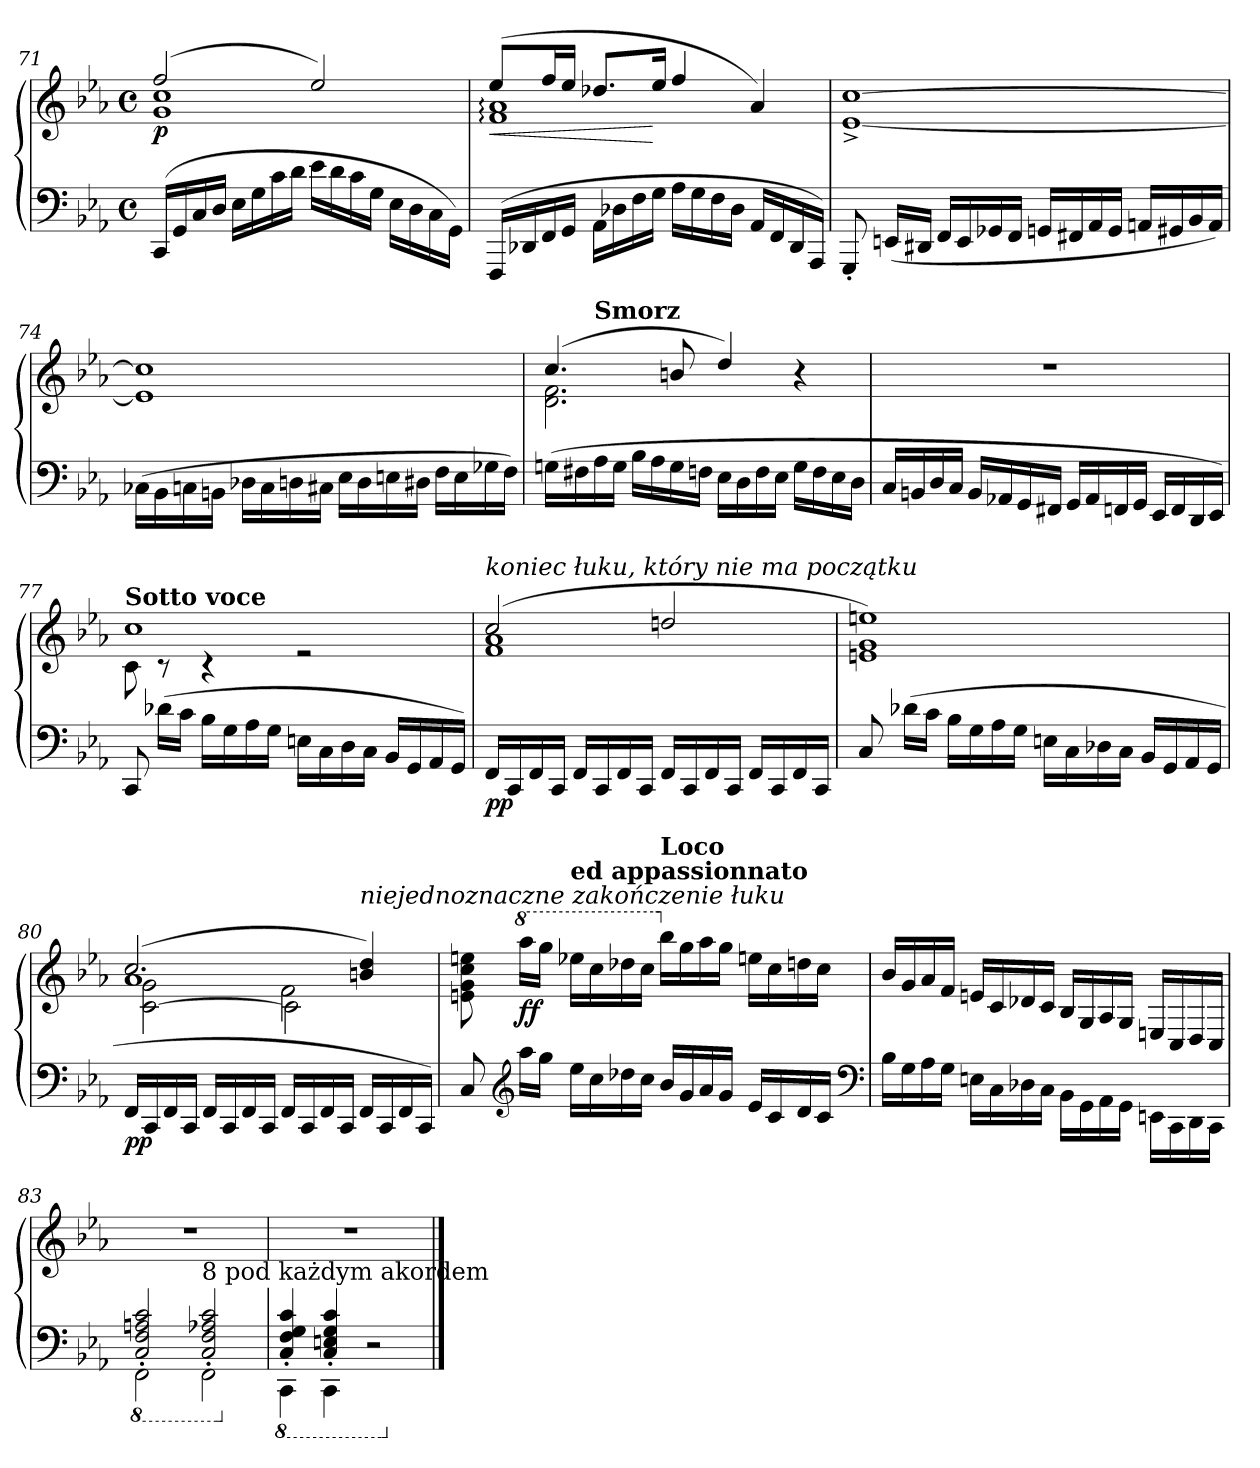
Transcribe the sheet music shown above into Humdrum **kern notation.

**kern	**kern	**dynam
*part1	*part1	*part1
*staff2	*staff1	*staff1/2
*clefF4	*clefG2	*
*k[b-e-a-]	*k[b-e-a-]	*
*M2/2	*M2/2	*
*met(c)	*met(c)	*
=71	=71	=71
*	*^	*
!	!	!	!LO:DY:b
(>16CCLL	(>2ff/	1g 1cc	p
16GG	.	.	.
16C	.	.	.
16DJJ	.	.	.
16E-LL	.	.	.
16G	.	.	.
16c	.	.	.
16dJJ	.	.	.
16e-LL	2ee-)	.	.
16d	.	.	.
16c	.	.	.
16GJJ	.	.	.
16E-\LL	.	.	.
16D	.	.	.
16C	.	.	.
16GGJJ)	.	.	.
=72	=72	=72	=72
!	!	!	!LO:HP:b
(>16FFFLL	(>8ee-L	1f: 1a-:	<
16DD-X	.	.	.
16FF	16ffL	.	.
16GGJJ	16ee-JJ	.	.
16AA-LL	8.dd-XL	.	.
16D-X	.	.	.
16F	.	.	.
16GJJ	16ee-Jk	.	[
16A-LL	4ff	.	.
16G	.	.	.
16F	.	.	.
16D-JJ	.	.	.
16AA-LL	4a-)	.	.
16FF	.	.	.
16DD-	.	.	.
16AAA-JJ)	.	.	.
*	*v	*v	*
=73	=73	=73
8GGG'<	[1e-^< [1cc^<	.
(<16EEnLL	.	.
16DD#XJJ	.	.
16FFLL	.	.
16EE	.	.
16GG-X	.	.
16FFJJ	.	.
16GGnLL	.	.
16FF#X	.	.
16AA-	.	.
16GGJJ	.	.
16AAnLL	.	.
16GG#X	.	.
16BB-	.	.
16AAJJ)	.	.
=74	=74	=74
(>16C-XLL	1e-] 1cc]	.
16BB-	.	.
16Cn\	.	.
16BBnJJ	.	.
16D-XLL	.	.
16C\	.	.
16Dn	.	.
16C#XJJ	.	.
16E-LL	.	.
16D	.	.
16En	.	.
16D#XJJ	.	.
16FLL	.	.
16E	.	.
16G-X	.	.
16FJJ)	.	.
=75	=75	=75
*	*^	*
*	*	*^	*
(>16GnLL	(4.cc	2.d 2.f	8ryy	.
16F#X	.	.	.	.
!	!	!	!LO:TX:a:B:t=Smorz	!
16A-	.	.	2..ryy	.
16GJJ	.	.	.	.
16B-LL	.	.	.	.
16A-	.	.	.	.
16G	8bn	.	.	.
16FnJJ	.	.	.	.
16E-LL	4dd)	.	.	.
16D	.	.	.	.
16F	.	.	.	.
16E-JJ	.	.	.	.
16GLL	4r	4ryy	.	.
16F	.	.	.	.
16E-	.	.	.	.
16DJJ	.	.	.	.
*	*v	*v	*v	*
=76	=76	=76
16CLL	1rdd	.
16BBn	.	.
16D	.	.
16CJJ	.	.
16BBLL	.	.
16AA-X	.	.
16GG	.	.
16FF#XJJ	.	.
16GGLL	.	.
16AA-	.	.
16FFn	.	.
16GGJJ	.	.
16EE-LL	.	.
16FF	.	.
16DD	.	.
16EE-JJ)	.	.
=77	=77	=77
*	*^	*
!	!LO:TX:a:B:t=Sotto voce	!	!
8CC	1cc	8c	.
(>16d-XLL	.	8rc	.
16cJJ	.	.	.
16B-LL	.	4rc	.
16G	.	.	.
16A-	.	.	.
16GJJ	.	.	.
16EnLL	.	2re	.
16C\	.	.	.
16D	.	.	.
16CJJ	.	.	.
16BB-LL	.	.	.
16GG	.	.	.
16AA-	.	.	.
16GGJJ)	.	.	.
=78	=78	=78	=78
!	!LO:TX:a:i:t=koniec łuku, który nie ma początku	!	!
!	!	!	!LO:DY:b=2
16FFLL	(2cc	1f 1a-	pp
16CC	.	.	.
16FF	.	.	.
16CCJJ	.	.	.
16FFLL	.	.	.
16CC	.	.	.
16FF	.	.	.
16CCJJ	.	.	.
16FFLL	2ddn	.	.
16CC	.	.	.
16FF	.	.	.
16CCJJ	.	.	.
16FFLL	.	.	.
16CC	.	.	.
16FF	.	.	.
16CCJJ	.	.	.
*	*v	*v	*
=79	=79	=79
8C	1en 1g 1een)	.
(<16d-XLL	.	.
16cJJ	.	.
16B-LL	.	.
16G	.	.
16A-	.	.
16GJJ	.	.
16EnLL	.	.
16C\	.	.
16D-X	.	.
16CJJ	.	.
16BB-LL	.	.
16GG	.	.
16AA-	.	.
16GGJJ	.	.
=80	=80	=80
!	!LO:TX:a:B:t=Poco rall	!
!	!LO:N:vis=2	!LO:DY:b=2
*	*^	*
*	*	*^	*
*	*	*	*^	*
16FFLL	(2.cc	1a-	[2c\ 2g\	2rFyy	pp
16CC	.	.	.	.	.
16FF	.	.	.	.	.
16CCJJ	.	.	.	.	.
16FFLL	.	.	.	.	.
16CC	.	.	.	.	.
16FF	.	.	.	.	.
16CCJJ	.	.	.	.	.
16FFLL	.	.	2f\	2c\]	.
16CC	.	.	.	.	.
16FF	.	.	.	.	.
16CCJJ	.	.	.	.	.
!	!LO:TX:a:i:t=niejednoznaczne zakończenie łuku	!	!	!	!
16FFLL	4bn 4dd)	.	.	.	.
16CC	.	.	.	.	.
16FF	.	.	.	.	.
16CCJJ)	.	.	.	.	.
*	*v	*v	*v	*v	*
=81	=81	=81
8C	8en\ 8g\ 8cc\ 8een\	.
*clefG2	*	*
*	*8va	*
!	!	!LO:DY:b
16aa-LL	16aaa-LL	ff
16ggJJ	16gggJJ	.
!	!LO:TX:a:B:t=ed appassionnato	!
16ee-LL	16eee-LL	.
16cc	16ccc	.
16dd-X	16ddd-X	.
16ccJJ	16cccJJ	.
*	*X8va	*
!	!LO:TX:a:B:t=Loco	!
16b-LL	16bb-LL	.
16g	16gg	.
16a-	16aa-	.
16gJJ	16ggJJ	.
16e-LL	16eeLL	.
16c	16cc	.
16d	16dd	.
16cJJ	16ccJJ	.
*clefF4	*	*
=82	=82	=82
16B-LL	16b-LL	.
16G	16g	.
16A-	16a-	.
16GJJ	16fJJ	.
16EnLL	16enLL	.
16C\	16c	.
16D-X	16d-X	.
16CJJ	16cJJ	.
16BB-\LL	16B-/LL	.
16GG\	16G/	.
16AA-\	16A-/	.
16GG\JJ	16G/JJ	.
16EEn\LL	16En/LL	.
16CC\	16C/	.
16DD\	16D/	.
16CC\JJ	16C/JJ	.
=83	=83	=83
*8ba	*	*
*^	*	*
2FFF\	2CC'>/ 2FF'>/ 2AAn'>/ 2C'>/	1r	.
!LO:TX:a:t=8 pod każdym akordem	!	!	!
2FFF\	2CC'>/ 2FF'>/ 2AA-X'>/ 2C'>/	.	.
=84	=84	=84	=84
*X8ba	*	*	*
*8ba	*	*	*
4CCC\	4CC'>/ 4FF'>/ 4GG'>/ 4C'>/	1r	.
4CCC\	4CC'>/ 4EEn'>/ 4GG'>/ 4C'>/	.	.
2r	2ryy	.	.
*X8ba	*	*	*
*v	*v	*	*
==	==	==
*-	*-	*-
